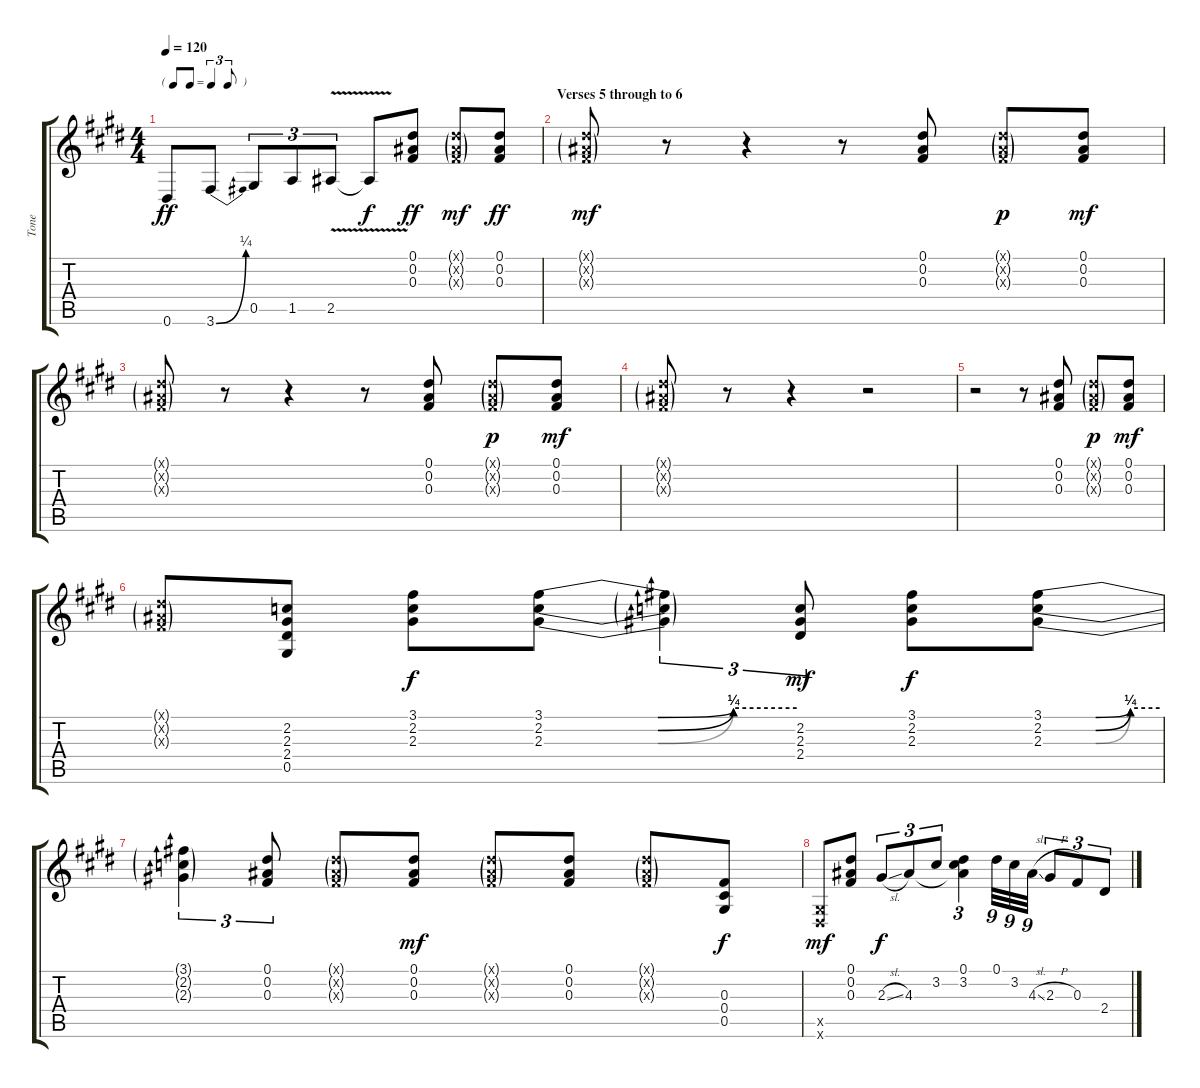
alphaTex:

\track ("Tone" "Tone") {instrument fretlessbass}
\staff {score tabs}
\tuning (Eb4 Bb3 Gb3 Db3 Ab2 Eb2) {hide}
\ts (4 4)
\tf triplet8th
\tempo 120
\clef g2
\ks e
0.6.8{dy ff} 3.6{be (bend 0 0 60 1)}.8 0.5.8{tu (3 2)} 1.5.8{tu (3 2)} 2.5{v}.8{tu (3 2)} 2.5{t}.8{dy f} (0.1 0.2 0.3).8{dy ff} (0.1{g x} 0.2{g x} 0.3{g x}).8{dy mf} (0.1 0.2 0.3).8{dy ff} |
\section ("" "Verses 5 through to 6")
(0.1{g x} 0.2{g x} 0.3{g x}).8{dy mf} r.8 r.4 r.8 (0.1 0.2 0.3).8 (0.1{g x} 0.2{g x} 0.3{g x}).8{dy p} (0.1 0.2 0.3).8{dy mf} |
(0.1{g x} 0.2{g x} 0.3{g x}).8 r.8 r.4 r.8 (0.1 0.2 0.3).8 (0.1{g x} 0.2{g x} 0.3{g x}).8{dy p} (0.1 0.2 0.3).8{dy mf} |
(0.1{g x} 0.2{g x} 0.3{g x}).8 r.8 r.4 r.2 |
r.2 r.8 (0.1 0.2 0.3).8 (0.1{g x} 0.2{g x} 0.3{g x}).8{dy p} (0.1 0.2 0.3).8{dy mf} |
(0.1{g x} 0.2{g x} 0.3{g x}).8 (2.2 2.3 2.4 0.5).8 (3.1 2.2 2.3).8{dy f} (3.1{be (custom 0 0 27 0 45 1 60 1)} 2.2{be (custom 0 0 27 0 45 1 60 1)} 2.3{be (custom 0 0 27 0 45 1 60 1)}).8 (3.1{t} 2.2{t} 2.3{t}).4{tu (3 2)} (2.2 2.3 2.4).8{tu (3 2) dy mf} (3.1 2.2 2.3).8{dy f} (3.1{be (custom 0 0 27 0 45 1 60 1)} 2.2{be (custom 0 0 27 0 45 1 60 1)} 2.3{be (custom 0 0 27 0 45 1 60 1)}).8 |
(3.1{t} 2.2{t} 2.3{t}).4{tu (3 2)} (0.1 0.2 0.3).8{tu (3 2)} (0.1{g x} 0.2{g x} 0.3{g x}).8 (0.1 0.2 0.3).8{dy mf} (0.1{g x} 0.2{g x} 0.3{g x}).8 (0.1 0.2 0.3).8 (0.1{g x} 0.2{g x} 0.3{g x}).8 (0.3 0.4 0.5).8{dy f} |
(0.5{x} 0.6{x}).8{dy mf} (0.1 0.2 0.3).8 2.3{sl}.8{tu (3 2) dy f} 4.3.8{tu (3 2)} 3.2.8{tu (3 2)} (0.1 3.2 4.3{t}).4{tu (3 2)} 0.1.32{tu (9 8)} 3.2.32{tu (9 8)} 4.3{sl}.32{tu (9 8)} 2.3{h}.8{tu (3 2)} 0.3.8{tu (3 2)} 2.4.8{tu (3 2)}
